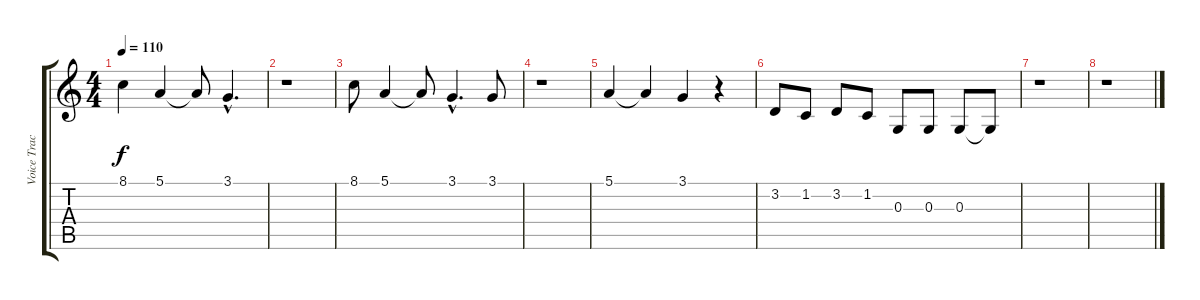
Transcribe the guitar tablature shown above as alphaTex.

\track ("Voice Track" "Voice Trac") {instrument tangoaccordion}
\staff {score tabs}
\tuning (E4 B3 G3 D3 A2 E2) {hide}
\ts (4 4)
\tempo 110
\clef g2
\ks c
8.1.4{dy f} 5.1.4 5.1{t}.8 3.1{hac}.4{d} |
r.1 |
8.1.8 5.1.4 5.1{t}.8 3.1{hac}.4{d} 3.1.8 |
r.1 |
5.1.4 5.1{t}.4 3.1.4 r.4 |
3.2.8 1.2.8 3.2.8 1.2.8 0.3.8 0.3.8 0.3.8 0.3{t}.8 |
r.1 |
r.1
